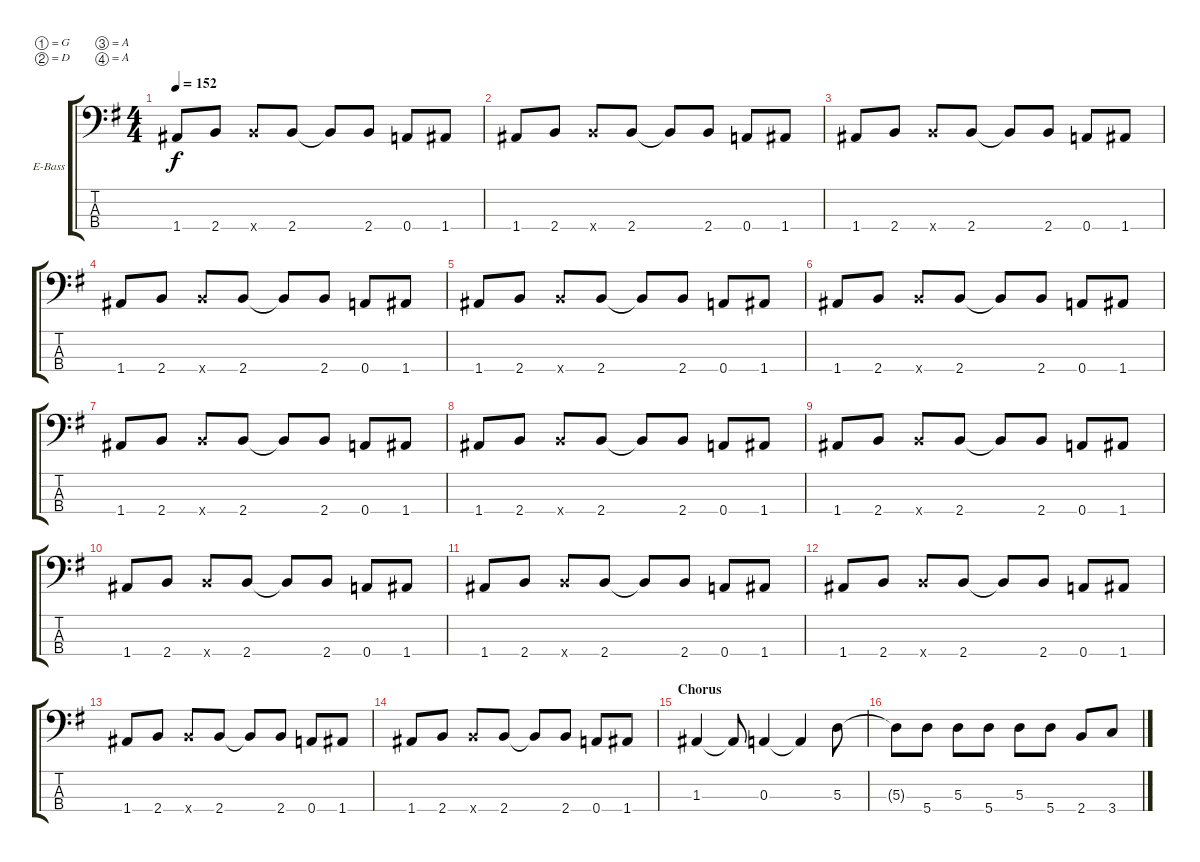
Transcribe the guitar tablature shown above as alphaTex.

\defaultSystemsLayout 4
\bracketExtendMode groupsimilarinstruments
\firstSystemTrackNameOrientation horizontal
\otherSystemsTrackNameOrientation horizontal
\track ("Electric Bass" "E-Bass") {instrument electricbassfinger}
\staff {score tabs}
\tuning (G2 D2 A1 A1)
\ts (4 4)
\tempo 152
\clef f4
\ks g
1.4.8{dy f} 2.4.8 2.4{x}.8 2.4.8 2.4{t}.8 2.4.8 0.4.8 1.4.8 |
1.4.8 2.4.8 2.4{x}.8 2.4.8 2.4{t}.8 2.4.8 0.4.8 1.4.8 |
1.4.8 2.4.8 2.4{x}.8 2.4.8 2.4{t}.8 2.4.8 0.4.8 1.4.8 |
1.4.8 2.4.8 2.4{x}.8 2.4.8 2.4{t}.8 2.4.8 0.4.8 1.4.8 |
1.4.8 2.4.8 2.4{x}.8 2.4.8 2.4{t}.8 2.4.8 0.4.8 1.4.8 |
1.4.8 2.4.8 2.4{x}.8 2.4.8 2.4{t}.8 2.4.8 0.4.8 1.4.8 |
1.4.8 2.4.8 2.4{x}.8 2.4.8 2.4{t}.8 2.4.8 0.4.8 1.4.8 |
1.4.8 2.4.8 2.4{x}.8 2.4.8 2.4{t}.8 2.4.8 0.4.8 1.4.8 |
1.4.8 2.4.8 2.4{x}.8 2.4.8 2.4{t}.8 2.4.8 0.4.8 1.4.8 |
1.4.8 2.4.8 2.4{x}.8 2.4.8 2.4{t}.8 2.4.8 0.4.8 1.4.8 |
1.4.8 2.4.8 2.4{x}.8 2.4.8 2.4{t}.8 2.4.8 0.4.8 1.4.8 |
1.4.8 2.4.8 2.4{x}.8 2.4.8 2.4{t}.8 2.4.8 0.4.8 1.4.8 |
1.4.8 2.4.8 2.4{x}.8 2.4.8 2.4{t}.8 2.4.8 0.4.8 1.4.8 |
1.4.8 2.4.8 2.4{x}.8 2.4.8 2.4{t}.8 2.4.8 0.4.8 1.4.8 |
\section ("" "Chorus")
1.3.4 1.3{t}.8 0.3.4 0.3{t}.4 5.3.8 |
5.3{t}.8 5.4.8 5.3.8 5.4.8 5.3.8 5.4.8 2.4.8 3.4.8
